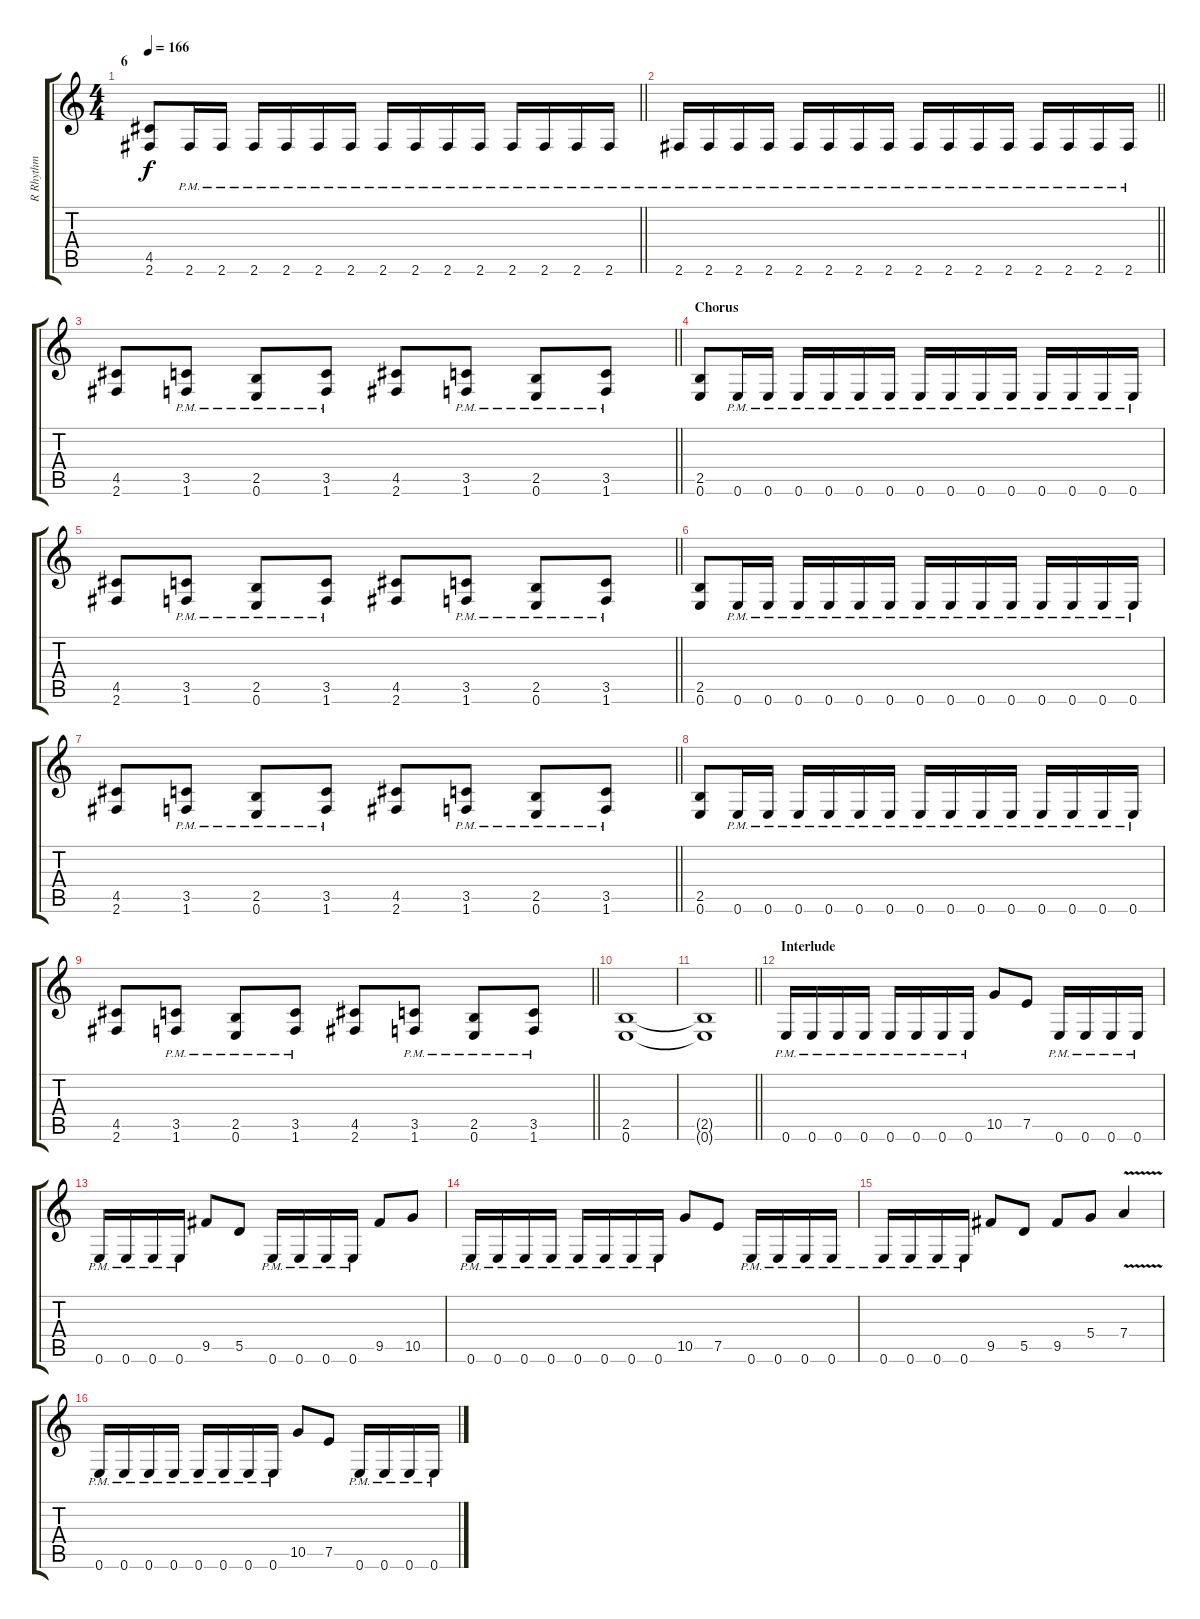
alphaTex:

\track ("R Rhythm" "R Rhythm") {instrument distortionguitar}
\staff {score tabs}
\tuning (E4 B3 G3 D3 A2 E2) {hide}
\ts (4 4)
\section ("" "6")
\tempo 166
\clef g2
\barLineRight lightlight
\ks c
(4.5 2.6).8{dy f} 2.6{pm}.16 2.6{pm}.16 2.6{pm}.16 2.6{pm}.16 2.6{pm}.16 2.6{pm}.16 2.6{pm}.16 2.6{pm}.16 2.6{pm}.16 2.6{pm}.16 2.6{pm}.16 2.6{pm}.16 2.6{pm}.16 2.6{pm}.16 |
\barLineRight lightlight
2.6{pm}.16 2.6{pm}.16 2.6{pm}.16 2.6{pm}.16 2.6{pm}.16 2.6{pm}.16 2.6{pm}.16 2.6{pm}.16 2.6{pm}.16 2.6{pm}.16 2.6{pm}.16 2.6{pm}.16 2.6{pm}.16 2.6{pm}.16 2.6{pm}.16 2.6{pm}.16 |
\barLineRight lightlight
(4.5 2.6).8 (3.5{pm} 1.6{pm}).8 (2.5{pm} 0.6{pm}).8 (3.5{pm} 1.6{pm}).8 (4.5 2.6).8 (3.5{pm} 1.6{pm}).8 (2.5{pm} 0.6{pm}).8 (3.5{pm} 1.6{pm}).8 |
\section ("" "Chorus")
(2.5 0.6).8 0.6{pm}.16 0.6{pm}.16 0.6{pm}.16 0.6{pm}.16 0.6{pm}.16 0.6{pm}.16 0.6{pm}.16 0.6{pm}.16 0.6{pm}.16 0.6{pm}.16 0.6{pm}.16 0.6{pm}.16 0.6{pm}.16 0.6{pm}.16 |
\barLineRight lightlight
(4.5 2.6).8 (3.5{pm} 1.6{pm}).8 (2.5{pm} 0.6{pm}).8 (3.5{pm} 1.6{pm}).8 (4.5 2.6).8 (3.5{pm} 1.6{pm}).8 (2.5{pm} 0.6{pm}).8 (3.5{pm} 1.6{pm}).8 |
(2.5 0.6).8 0.6{pm}.16 0.6{pm}.16 0.6{pm}.16 0.6{pm}.16 0.6{pm}.16 0.6{pm}.16 0.6{pm}.16 0.6{pm}.16 0.6{pm}.16 0.6{pm}.16 0.6{pm}.16 0.6{pm}.16 0.6{pm}.16 0.6{pm}.16 |
\barLineRight lightlight
(4.5 2.6).8 (3.5{pm} 1.6{pm}).8 (2.5{pm} 0.6{pm}).8 (3.5{pm} 1.6{pm}).8 (4.5 2.6).8 (3.5{pm} 1.6{pm}).8 (2.5{pm} 0.6{pm}).8 (3.5{pm} 1.6{pm}).8 |
(2.5 0.6).8 0.6{pm}.16 0.6{pm}.16 0.6{pm}.16 0.6{pm}.16 0.6{pm}.16 0.6{pm}.16 0.6{pm}.16 0.6{pm}.16 0.6{pm}.16 0.6{pm}.16 0.6{pm}.16 0.6{pm}.16 0.6{pm}.16 0.6{pm}.16 |
\barLineRight lightlight
(4.5 2.6).8 (3.5{pm} 1.6{pm}).8 (2.5{pm} 0.6{pm}).8 (3.5{pm} 1.6{pm}).8 (4.5 2.6).8 (3.5{pm} 1.6{pm}).8 (2.5{pm} 0.6{pm}).8 (3.5{pm} 1.6{pm}).8 |
(2.5 0.6).1 |
\barLineRight lightlight
(2.5{t} 0.6{t}).1 |
\section ("" "Interlude")
0.6{pm}.16 0.6{pm}.16 0.6{pm}.16 0.6{pm}.16 0.6{pm}.16 0.6{pm}.16 0.6{pm}.16 0.6{pm}.16 10.5.8 7.5.8 0.6{pm}.16 0.6{pm}.16 0.6{pm}.16 0.6{pm}.16 |
0.6{pm}.16 0.6{pm}.16 0.6{pm}.16 0.6{pm}.16 9.5.8 5.5.8 0.6{pm}.16 0.6{pm}.16 0.6{pm}.16 0.6{pm}.16 9.5.8 10.5.8 |
0.6{pm}.16 0.6{pm}.16 0.6{pm}.16 0.6{pm}.16 0.6{pm}.16 0.6{pm}.16 0.6{pm}.16 0.6{pm}.16 10.5.8 7.5.8 0.6{pm}.16 0.6{pm}.16 0.6{pm}.16 0.6{pm}.16 |
0.6{pm}.16 0.6{pm}.16 0.6{pm}.16 0.6{pm}.16 9.5.8 5.5.8 9.5.8 5.4.8 7.4{v}.4 |
0.6{pm}.16 0.6{pm}.16 0.6{pm}.16 0.6{pm}.16 0.6{pm}.16 0.6{pm}.16 0.6{pm}.16 0.6{pm}.16 10.5.8 7.5.8 0.6{pm}.16 0.6{pm}.16 0.6{pm}.16 0.6{pm}.16
